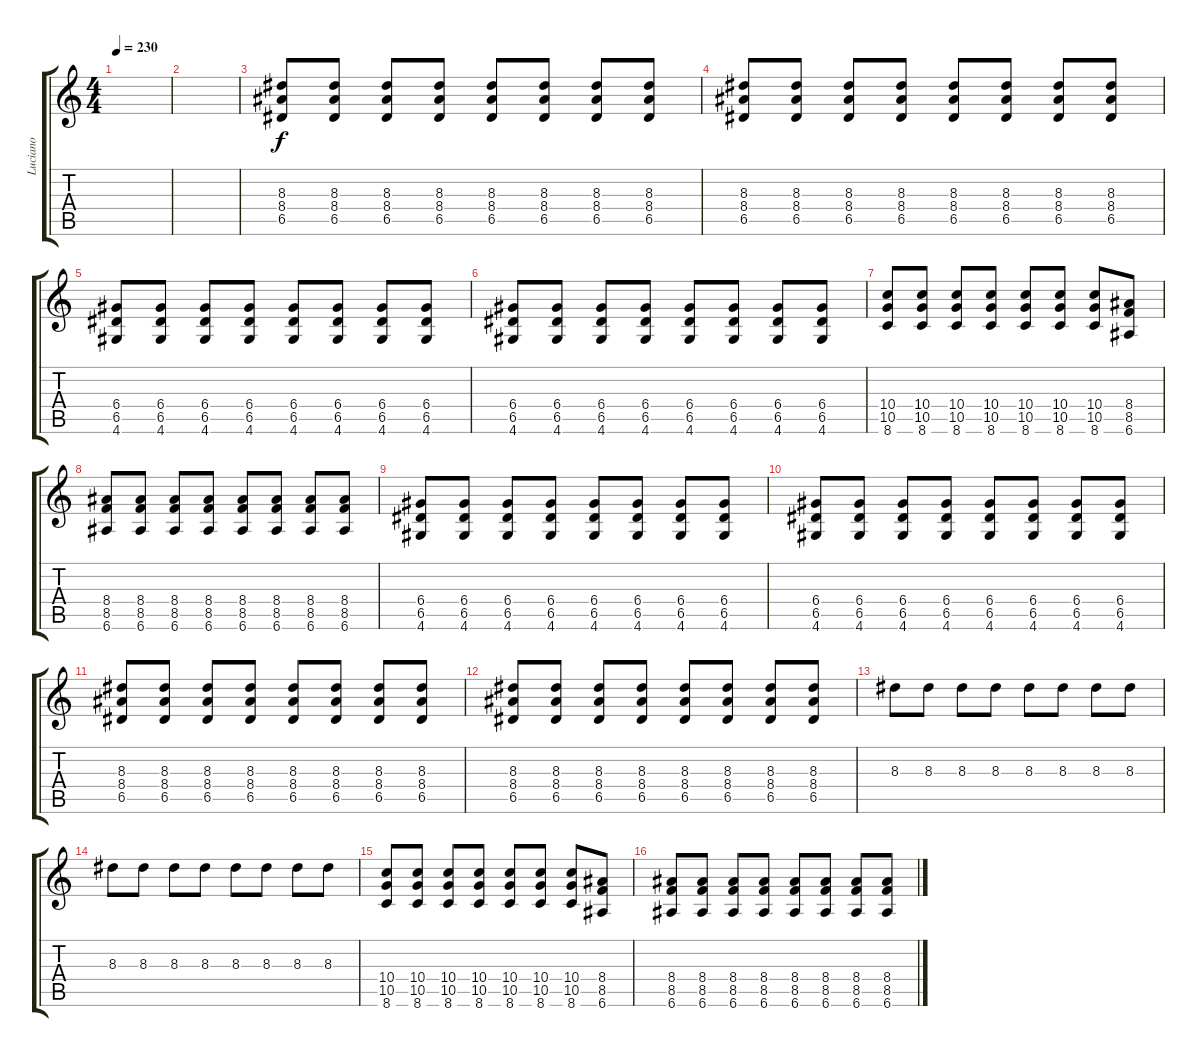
\track ("Luciano" "Luciano") {instrument overdrivenguitar}
\staff {score tabs}
\tuning (E4 B3 G3 D3 A2 E2) {hide}
\ts (4 4)
\tempo 230
\clef g2
\ks c
|
|
(8.3 8.4 6.5).8 (8.3 8.4 6.5).8 (8.3 8.4 6.5).8 (8.3 8.4 6.5).8 (8.3 8.4 6.5).8 (8.3 8.4 6.5).8 (8.3 8.4 6.5).8 (8.3 8.4 6.5).8 |
(8.3 8.4 6.5).8 (8.3 8.4 6.5).8 (8.3 8.4 6.5).8 (8.3 8.4 6.5).8 (8.3 8.4 6.5).8 (8.3 8.4 6.5).8 (8.3 8.4 6.5).8 (8.3 8.4 6.5).8 |
(6.4 6.5 4.6).8 (6.4 6.5 4.6).8 (6.4 6.5 4.6).8 (6.4 6.5 4.6).8 (6.4 6.5 4.6).8 (6.4 6.5 4.6).8 (6.4 6.5 4.6).8 (6.4 6.5 4.6).8 |
(6.4 6.5 4.6).8 (6.4 6.5 4.6).8 (6.4 6.5 4.6).8 (6.4 6.5 4.6).8 (6.4 6.5 4.6).8 (6.4 6.5 4.6).8 (6.4 6.5 4.6).8 (6.4 6.5 4.6).8 |
(10.4 10.5 8.6).8 (10.4 10.5 8.6).8 (10.4 10.5 8.6).8 (10.4 10.5 8.6).8 (10.4 10.5 8.6).8 (10.4 10.5 8.6).8 (10.4 10.5 8.6).8 (8.4 8.5 6.6).8 |
(8.4 8.5 6.6).8 (8.4 8.5 6.6).8 (8.4 8.5 6.6).8 (8.4 8.5 6.6).8 (8.4 8.5 6.6).8 (8.4 8.5 6.6).8 (8.4 8.5 6.6).8 (8.4 8.5 6.6).8 |
(6.4 6.5 4.6).8 (6.4 6.5 4.6).8 (6.4 6.5 4.6).8 (6.4 6.5 4.6).8 (6.4 6.5 4.6).8 (6.4 6.5 4.6).8 (6.4 6.5 4.6).8 (6.4 6.5 4.6).8 |
(6.4 6.5 4.6).8 (6.4 6.5 4.6).8 (6.4 6.5 4.6).8 (6.4 6.5 4.6).8 (6.4 6.5 4.6).8 (6.4 6.5 4.6).8 (6.4 6.5 4.6).8 (6.4 6.5 4.6).8 |
(8.3 8.4 6.5).8 (8.3 8.4 6.5).8 (8.3 8.4 6.5).8 (8.3 8.4 6.5).8 (8.3 8.4 6.5).8 (8.3 8.4 6.5).8 (8.3 8.4 6.5).8 (8.3 8.4 6.5).8 |
(8.3 8.4 6.5).8 (8.3 8.4 6.5).8 (8.3 8.4 6.5).8 (8.3 8.4 6.5).8 (8.3 8.4 6.5).8 (8.3 8.4 6.5).8 (8.3 8.4 6.5).8 (8.3 8.4 6.5).8 |
8.3.8 8.3.8 8.3.8 8.3.8 8.3.8 8.3.8 8.3.8 8.3.8 |
8.3.8 8.3.8 8.3.8 8.3.8 8.3.8 8.3.8 8.3.8 8.3.8 |
(10.4 10.5 8.6).8 (10.4 10.5 8.6).8 (10.4 10.5 8.6).8 (10.4 10.5 8.6).8 (10.4 10.5 8.6).8 (10.4 10.5 8.6).8 (10.4 10.5 8.6).8 (8.4 8.5 6.6).8 |
(8.4 8.5 6.6).8 (8.4 8.5 6.6).8 (8.4 8.5 6.6).8 (8.4 8.5 6.6).8 (8.4 8.5 6.6).8 (8.4 8.5 6.6).8 (8.4 8.5 6.6).8 (8.4 8.5 6.6).8
